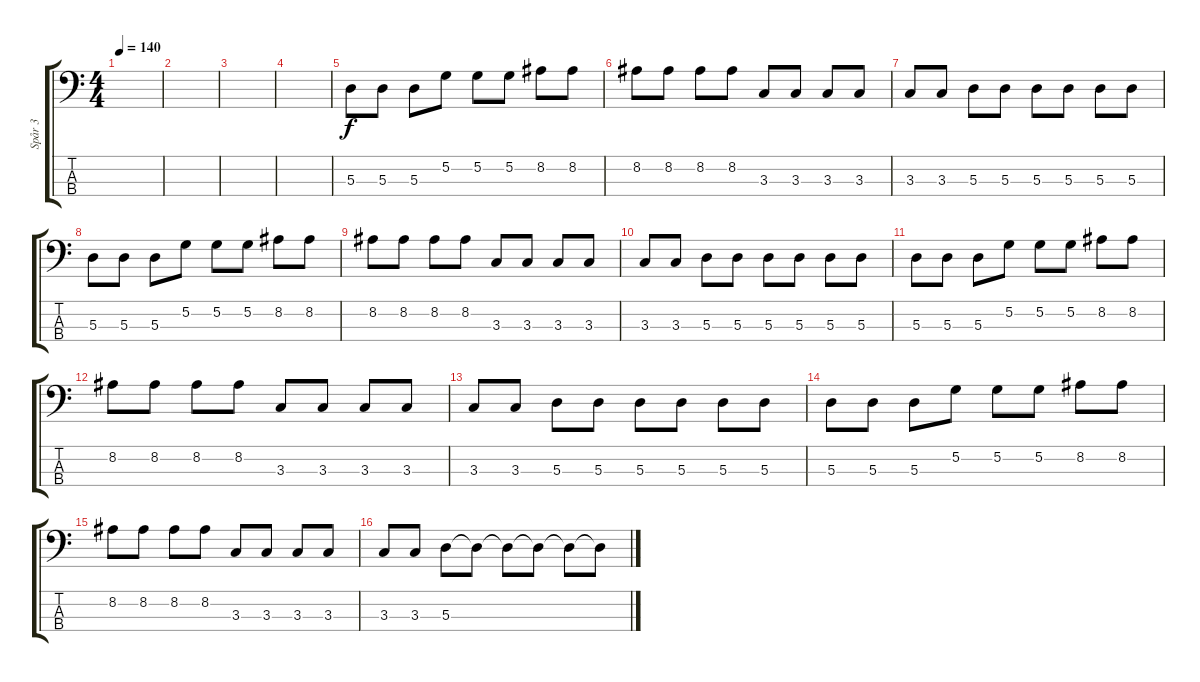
\track ("Spår 3" "Spår 3") {instrument electricbassfinger}
\staff {score tabs}
\tuning (G2 D2 A1 E1) {hide}
\ts (4 4)
\tempo 140
\clef f4
\ks c
|
|
|
|
5.3.8 5.3.8 5.3.8 5.2.8 5.2.8 5.2.8 8.2.8 8.2.8 |
8.2.8 8.2.8 8.2.8 8.2.8 3.3.8 3.3.8 3.3.8 3.3.8 |
3.3.8 3.3.8 5.3.8 5.3.8 5.3.8 5.3.8 5.3.8 5.3.8 |
5.3.8 5.3.8 5.3.8 5.2.8 5.2.8 5.2.8 8.2.8 8.2.8 |
8.2.8 8.2.8 8.2.8 8.2.8 3.3.8 3.3.8 3.3.8 3.3.8 |
3.3.8 3.3.8 5.3.8 5.3.8 5.3.8 5.3.8 5.3.8 5.3.8 |
5.3.8 5.3.8 5.3.8 5.2.8 5.2.8 5.2.8 8.2.8 8.2.8 |
8.2.8 8.2.8 8.2.8 8.2.8 3.3.8 3.3.8 3.3.8 3.3.8 |
3.3.8 3.3.8 5.3.8 5.3.8 5.3.8 5.3.8 5.3.8 5.3.8 |
5.3.8 5.3.8 5.3.8 5.2.8 5.2.8 5.2.8 8.2.8 8.2.8 |
8.2.8 8.2.8 8.2.8 8.2.8 3.3.8 3.3.8 3.3.8 3.3.8 |
3.3.8 3.3.8 5.3.8 5.3{t}.8 5.3{t}.8 5.3{t}.8 5.3{t}.8 5.3{t}.8
